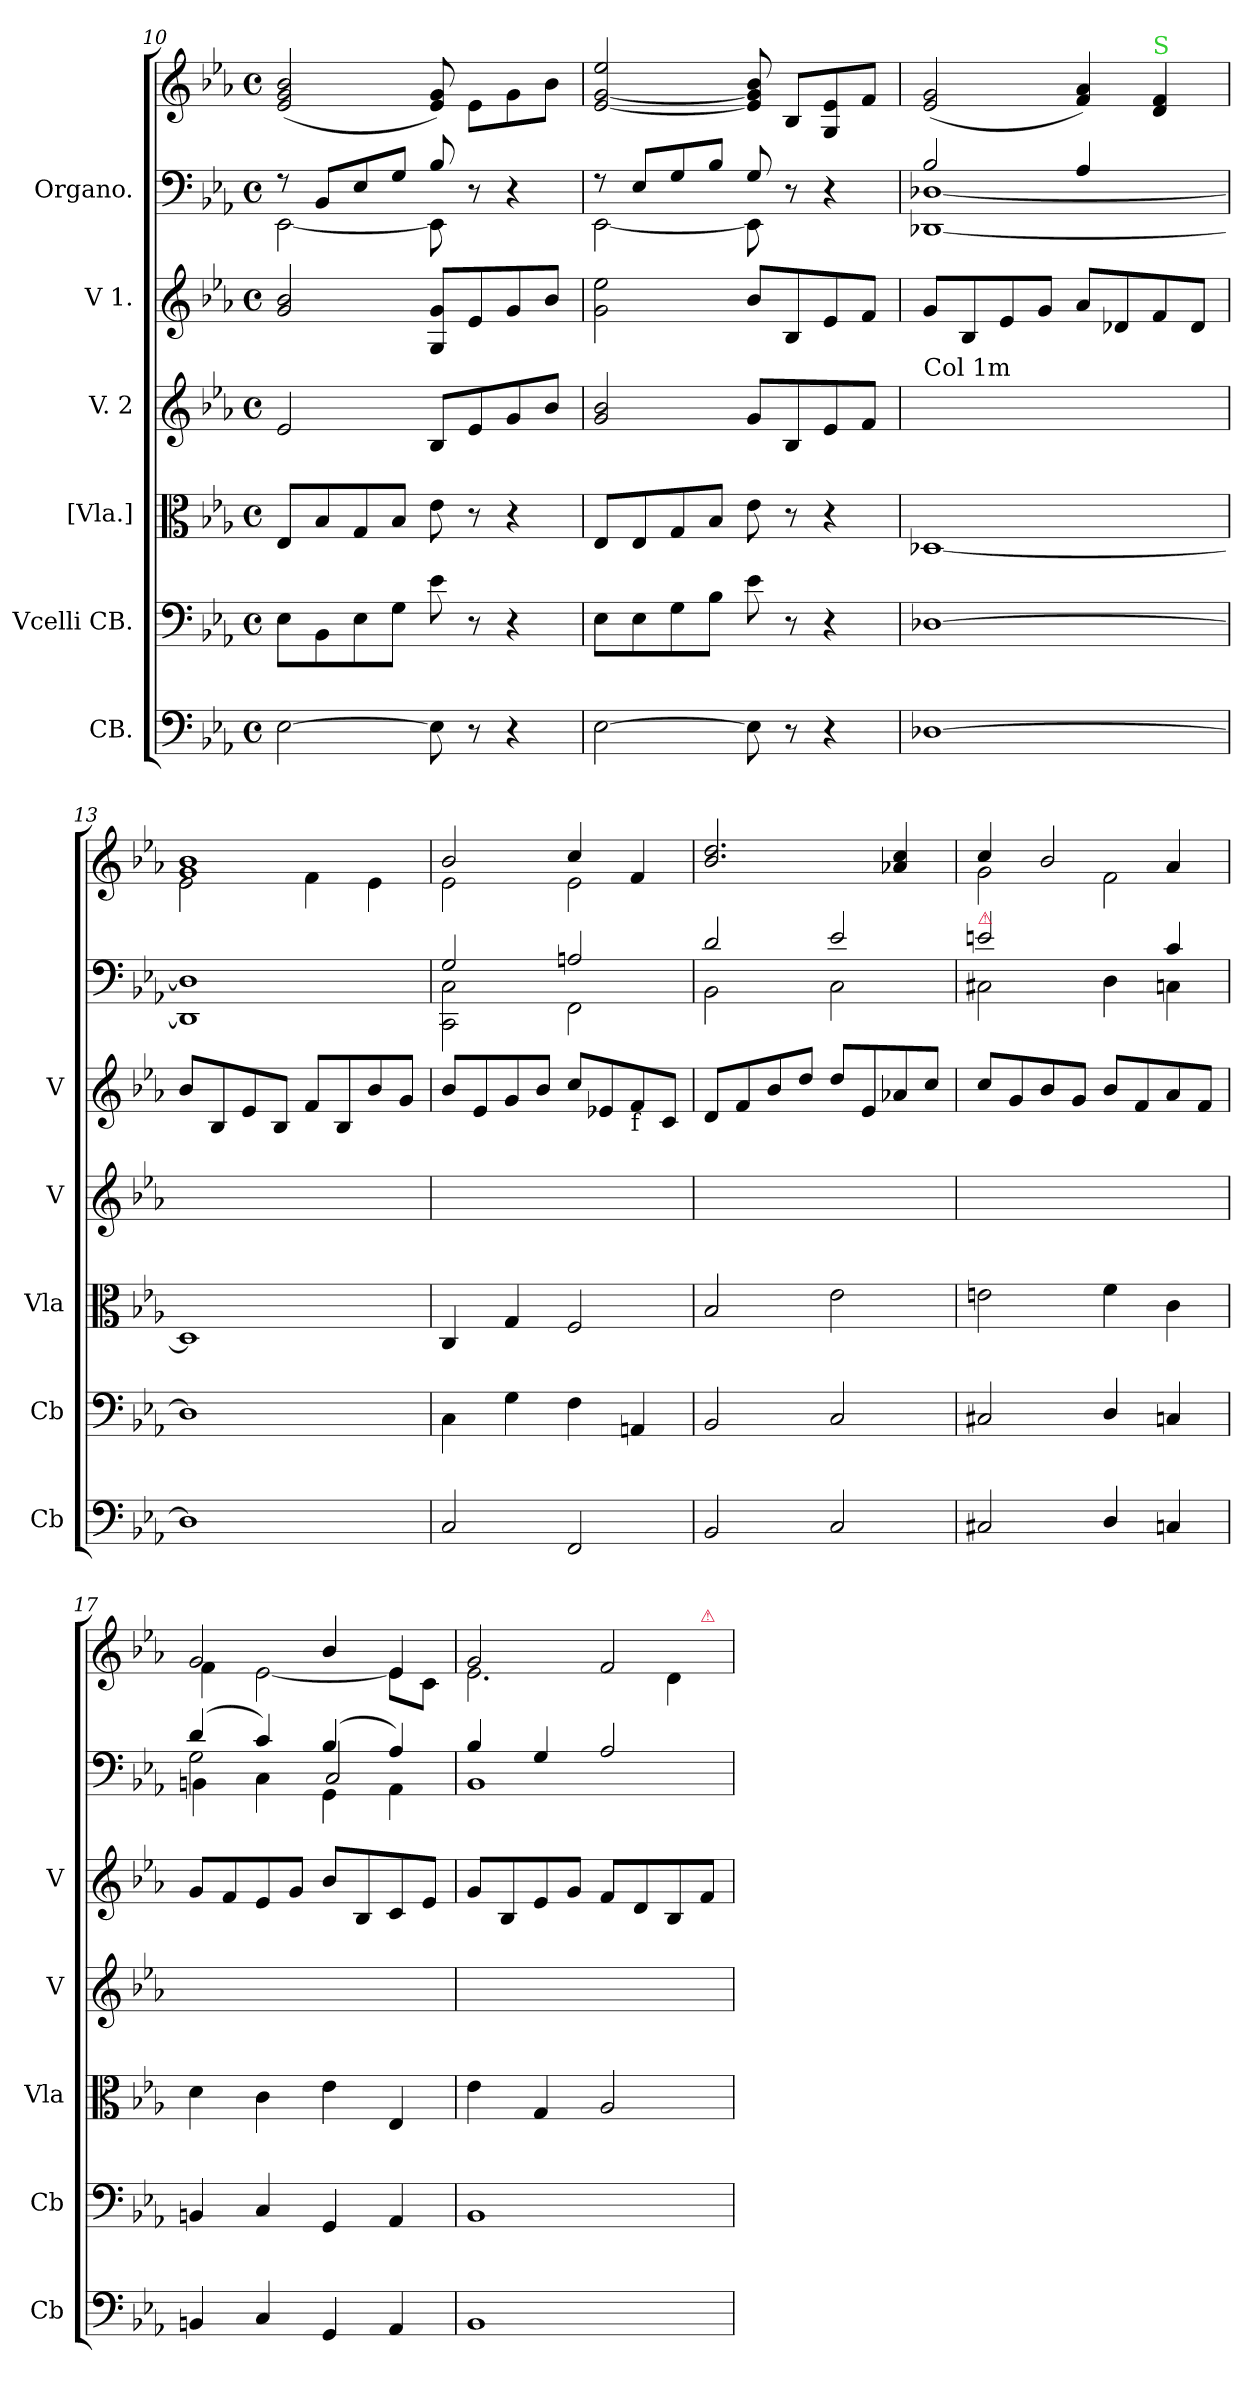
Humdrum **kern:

**kern	**kern	**kern	**kern	**kern	**kern	**kern
*part6	*part5	*part4	*part3	*part2	*part1	*part1
*staff7	*staff6	*staff5	*staff4	*staff3	*staff2	*staff1
*I"CB.	*I"Vcelli CB.	*I"[Vla.]	*I"V. 2	*I"V 1.	*I"Organo.	*
*I'Cb	*I'Cb	*I'Vla	*I'V	*I'V	*	*
*clefF4	*clefF4	*clefC3	*clefG2	*clefG2	*clefF4	*clefG2
*k[b-e-a-]	*k[b-e-a-]	*k[b-e-a-]	*k[b-e-a-]	*k[b-e-a-]	*k[b-e-a-]	*k[b-e-a-]
*M4/4	*M4/4	*M4/4	*M4/4	*M4/4	*M4/4	*M4/4
*met(c)	*met(c)	*met(c)	*met(c)	*met(c)	*met(c)	*met(c)
=10	=10	=10	=10	=10	=10	=10
*	*	*	*	*	*^	*
[2E-\	8E-\L	8E-/L	2e-/	2g/ 2b-/	8r	[2EE-\	(>2e-/ 2g/ 2b-/
.	8BB-\	8B-/	.	.	8BB-/L	.	.
.	8E-\	8G/	.	.	8E-/	.	.
.	8G\J	8B-/J	.	.	8G/J	.	.
8E-\]	8e-\	8e-\	8B-/L	8G/ 8g/L	8B-/	8EE-\]	8e-/ 8g/)
8r	8r	8r	8e-/	8e-/	8r	8ryy	8e-\L
4r	4r	4r	8g/	8g/	4r	4ryy	8g\
.	.	.	8b-/J	8b-/J	.	.	8b-\J
=11	=11	=11	=11	=11	=11	=11	=11
[2E-\	8E-\L	8E-/L	2g/ 2b-/	2g\ 2ee-\	8r	[2EE-\	[2e-/ [2g/ 2ee-/
.	8E-\	8E-/	.	.	8E-/L	.	.
.	8G\	8G/	.	.	8G/	.	.
.	8B-\J	8B-/J	.	.	8B-/J	.	.
8E-\]	8e-\	8e-\	8g/L	8b-/L	8G/	8EE-\]	8e-]/ 8g]/ 8b-/
8r	8r	8r	8B-/	8B-/	8r	8ryy	8B-/L
4r	4r	4r	8e-/	8e-/	4r	4ryy	8G/ 8e-/
.	.	.	8f/J	8f/J	.	.	8f/J
=12	=12	=12	=12	=12	=12	=12	=12
!	!	!	!LO:TX:a:t=Col 1m	!	!	!	!
[1D-X	[1D-X	[1D-X	8g/Lyy	8g/L	2B-/	[1DD-X [1D-X	(>2e-/ 2g/
.	.	.	8B-/yy	8B-/	.	.	.
.	.	.	8e-/yy	8e-/	.	.	.
.	.	.	8g/Jyy	8g/J	.	.	.
.	.	.	8a-/Lyy	8a-/L	4A-/	.	4f/ 4a-/)
.	.	.	8d-X/yy	8d-X/	.	.	.
!	!	!	!	!	!	!	!LO:TX:a:color=limegreen:t=S
.	.	.	8f/yy	8f/	4ryy	.	4d/ 4f/
.	.	.	8d-/Jyy	8d-/J	.	.	.
*	*	*	*	*	*v	*v	*
=13	=13	=13	=13	=13	=13	=13
*	*	*	*	*	*	*^
1D-]	1D-]	1D-]	8b-/Lyy	8b-/L	1DD-] 1D-]	1g 1b-	2e-\
.	.	.	8B-/yy	8B-/	.	.	.
.	.	.	8e-/yy	8e-/	.	.	.
.	.	.	8B-/Jyy	8B-/J	.	.	.
.	.	.	8f/Lyy	8f/L	.	.	4f\
.	.	.	8B-/yy	8B-/	.	.	.
.	.	.	8b-/yy	8b-/	.	.	4e-\
.	.	.	8g/Jyy	8g/J	.	.	.
=14	=14	=14	=14	=14	=14	=14	=14
*	*	*	*	*	*^	*	*
2C/	4C\	4C/	8b-/Lyy	8b-/L	2G/	2CC\ 2C\	2b-/	2e-\
.	.	.	8e-/yy	8e-/	.	.	.	.
.	4G\	4G/	8g/yy	8g/	.	.	.	.
.	.	.	8b-/Jyy	8b-/J	.	.	.	.
2FF/	4F\	2F/	8cc/Lyy	8cc/L	2An/	2FF\	4cc/	2e-\
.	.	.	8e-X/yy	8e-X/	.	.	.	.
!	!	!	!	!LO:TX:b:t=f	!	!	!	!
.	4AAn/	.	8f/yy	8f/	.	.	4f/	.
.	.	.	8c/Jyy	8c/J	.	.	.	.
*	*	*	*	*	*	*	*v	*v
=15	=15	=15	=15	=15	=15	=15	=15
2BB-/	2BB-/	2B-/	8d/Lyy	8d/L	2d/	2BB-\	2.b-/ 2.dd/
.	.	.	8f/yy	8f/	.	.	.
.	.	.	8b-/yy	8b-/	.	.	.
.	.	.	8dd/Jyy	8dd/J	.	.	.
2C/	2C/	2e-\	8dd/Lyy	8dd/L	2e-/	2C\	.
.	.	.	8e-/yy	8e-/	.	.	.
.	.	.	8a-X/yy	8a-X/	.	.	4a-X/ 4cc/
.	.	.	8cc/Jyy	8cc/J	.	.	.
=16	=16	=16	=16	=16	=16	=16	=16
*	*	*	*	*	*	*	*^
!	!	!	!	!	!LO:TX:a:color=crimson:t=⚠	!	!	!
2C#X/	2C#X/	2en\	8cc/Lyy	8cc/L	2en/	2C#X\	4cc/	2g\
.	.	.	8g/yy	8g/	.	.	.	.
.	.	.	8b-/yy	8b-/	.	.	2b-/	.
.	.	.	8g/Jyy	8g/J	.	.	.	.
4D/	4D/	4f\	8b-/Lyy	8b-/L	4ryy	4D\	.	2f\
.	.	.	8f/yy	8f/	.	.	.	.
4Cn/	4Cn/	4c\	8a-/yy	8a-/	4c/	4Cn\	4a-/	.
.	.	.	8f/Jyy	8f/J	.	.	.	.
=17	=17	=17	=17	=17	=17	=17	=17	=17
*	*	*	*	*	*	*^	*	*
4BBn/	4BBn/	4d\	8g/Lyy	8g/L	(4d/	2G\	4BBn\	2g/	4f\
.	.	.	8f/yy	8f/	.	.	.	.	.
4C/	4C/	4c\	8e-/yy	8e-/	4c/)	.	4C\	.	[2e-\
.	.	.	8g/Jyy	8g/J	.	.	.	.	.
4GG/	4GG/	4e-\	8b-/Lyy	8b-/L	(4B-/	2C/	4GG\	4b-/	.
.	.	.	8B-/yy	8B-/	.	.	.	.	.
4AA-/	4AA-/	4E-/	8c/yy	8c/	4A-/)	.	4AA-\	4e-/	8e-\L]
.	.	.	8e-/Jyy	8e-/J	.	.	.	.	8c\J
*	*	*	*	*	*	*v	*v	*	*
=18	=18	=18	=18	=18	=18	=18	=18	=18
*	*	*	*	*	*	*	*	*^
1BB-	1BB-	4e-\	8g/Lyy	8g/L	4B-/	1BB-	2g/	2.e-\	2..ryy
.	.	.	8B-/yy	8B-/	.	.	.	.	.
.	.	4G/	8e-/yy	8e-/	4G/	.	.	.	.
.	.	.	8g/Jyy	8g/J	.	.	.	.	.
.	.	2A-/	8f/Lyy	8f/L	2A-/	.	2f/	.	.
.	.	.	8d/yy	8d/	.	.	.	.	.
.	.	.	8B-/yy	8B-/	.	.	.	4d\	.
!	!	!	!	!	!	!	!	!	!LO:TX:a:color=crimson:t=⚠
.	.	.	8f/Jyy	8f/J	.	.	.	.	8ryy
*	*	*	*	*	*v	*v	*	*	*
*	*	*	*	*	*	*v	*v	*v
=	=	=	=	=	=	=
*-	*-	*-	*-	*-	*-	*-
